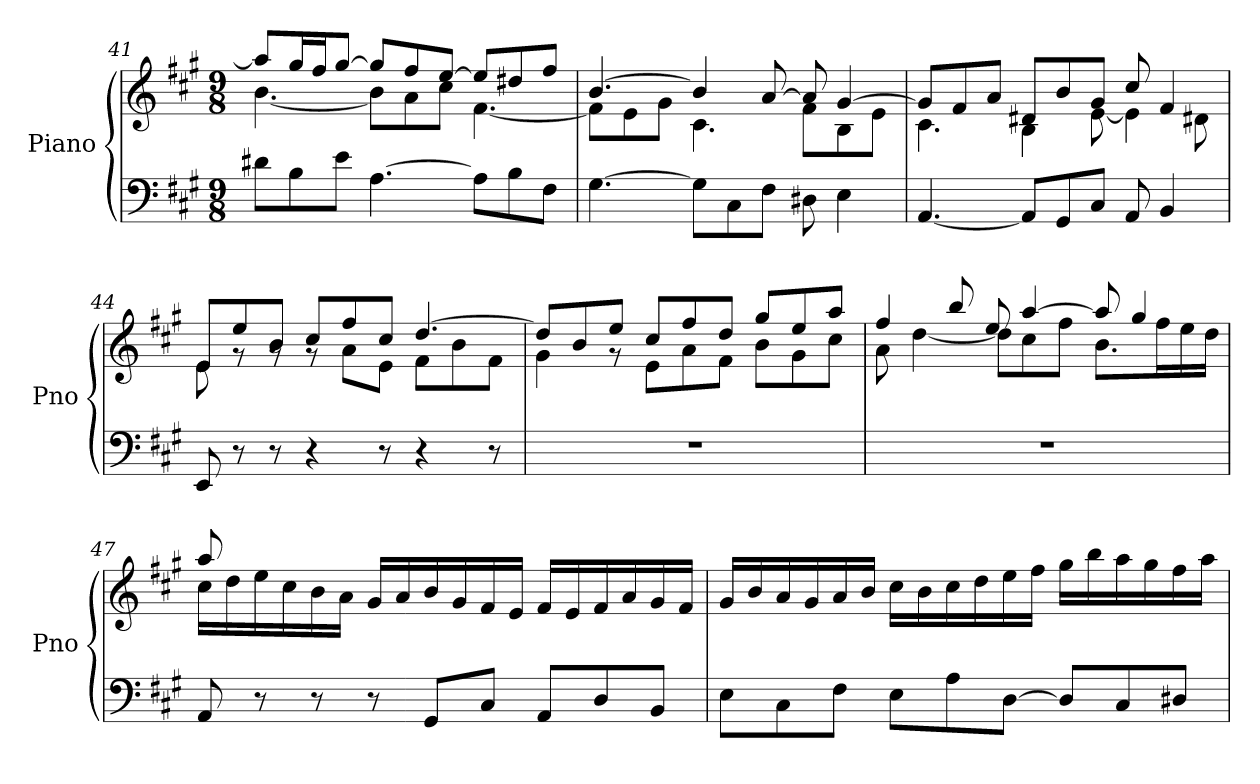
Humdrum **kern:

**kern	**kern
*part1	*part1
*staff2	*staff1
*I"Piano	*
*I'Pno	*
!!LO:LB:g=z
*clefF4	*clefG2
*k[f#c#g#]	*k[f#c#g#]
*M9/8	*M9/8
=41	=41
*	*^
8d#X\L	8aa/L]	[4.b\
8B\	16gg#/L	.
.	16ff#/J	.
8e\J	[8gg#/J	.
[4.A\	8gg#/L]	8b\L]
.	8ff#/	8a\
.	[8ee/J	8cc#\J
8A\L]	8ee/L]	[4.f#\
8B\	8dd#X/	.
8F#\J	8ff#/J	.
=42	=42	=42
[4.G#\	[4.b/	8f#\L]
.	.	8e\
.	.	8g#\J
8G#\L]	4b/]	4.c#\
8C#\	.	.
8F#\J	[8a/	.
8D#X\	8a/]	8f#\L
4E\	[4g#/	8B\
.	.	8e\J
=43	=43	=43
[4.AA/	8g#/L]	4.c#\
.	8f#/	.
.	8a/J	.
8AA/L]	8d#X/L	4B\
8GG#/	8b/	.
8C#/J	8g#/J	[8e\
8AA/	8cc#/	4e\]
4BB/	4f#/	.
.	.	8d#X\
!!LO:LB:g=z	!!
=44	=44	=44
8EE/	8e/L	8e\
8r	8ee/	8rg
8r	8b/J	8rg
4r	8cc#/L	8rg
.	8ff#/	8a\L
8r	8cc#/J	8e\J
4r	[4.dd/	8f#\L
.	.	8b\
8r	.	8f#\J
=45	=45	=45
8%9r	8dd/L]	4g#\
.	8b/	.
.	8ee/J	8rg
.	8cc#/L	8e\L
.	8ff#/	8a\
.	8dd/J	8f#\J
.	8gg#/L	8b\L
.	8ee/	8g#\
.	8aa/J	8cc#\J
=46	=46	=46
8%9r	4ff#/	8a\
.	.	[4dd\
.	8bb/	.
.	8ee/	8dd\L]
.	[4aa/	8cc#\
.	.	8ff#\J
.	8aa/]	8.b\L
.	4gg#/	.
.	.	16ff#\L
.	.	16ee\
.	.	16dd\JJ
!!LO:LB:g=z	!!
=47	=47	=47
8AA/	8aa/	16cc#\LL
.	.	16dd\
8r	1ryy	16ee\
.	.	16cc#\
8r	.	16b\
.	.	16a\JJ
8r	.	16g#/LL
.	.	16a/
8GG#/L	.	16b/
.	.	16g#/
8C#/J	.	16f#/
.	.	16e/JJ
8AA/L	.	16f#/LL
.	.	16e/
8D/	.	16f#/
.	.	16a/
8BB/J	.	16g#/
.	.	16f#/JJ
*	*v	*v
=48	=48
8E\L	16g#/LL
.	16b/
8C#\	16a/
.	16g#/
8F#\J	16a/
.	16b/JJ
8E\L	16cc#\LL
.	16b\
8A\	16cc#\
.	16dd\
[8D\J	16ee\
.	16ff#\JJ
8D/L]	16gg#\LL
.	16bb\
8C#/	16aa\
.	16gg#\
8D#X/J	16ff#\
.	16aa\JJ
=	=
*-	*-
